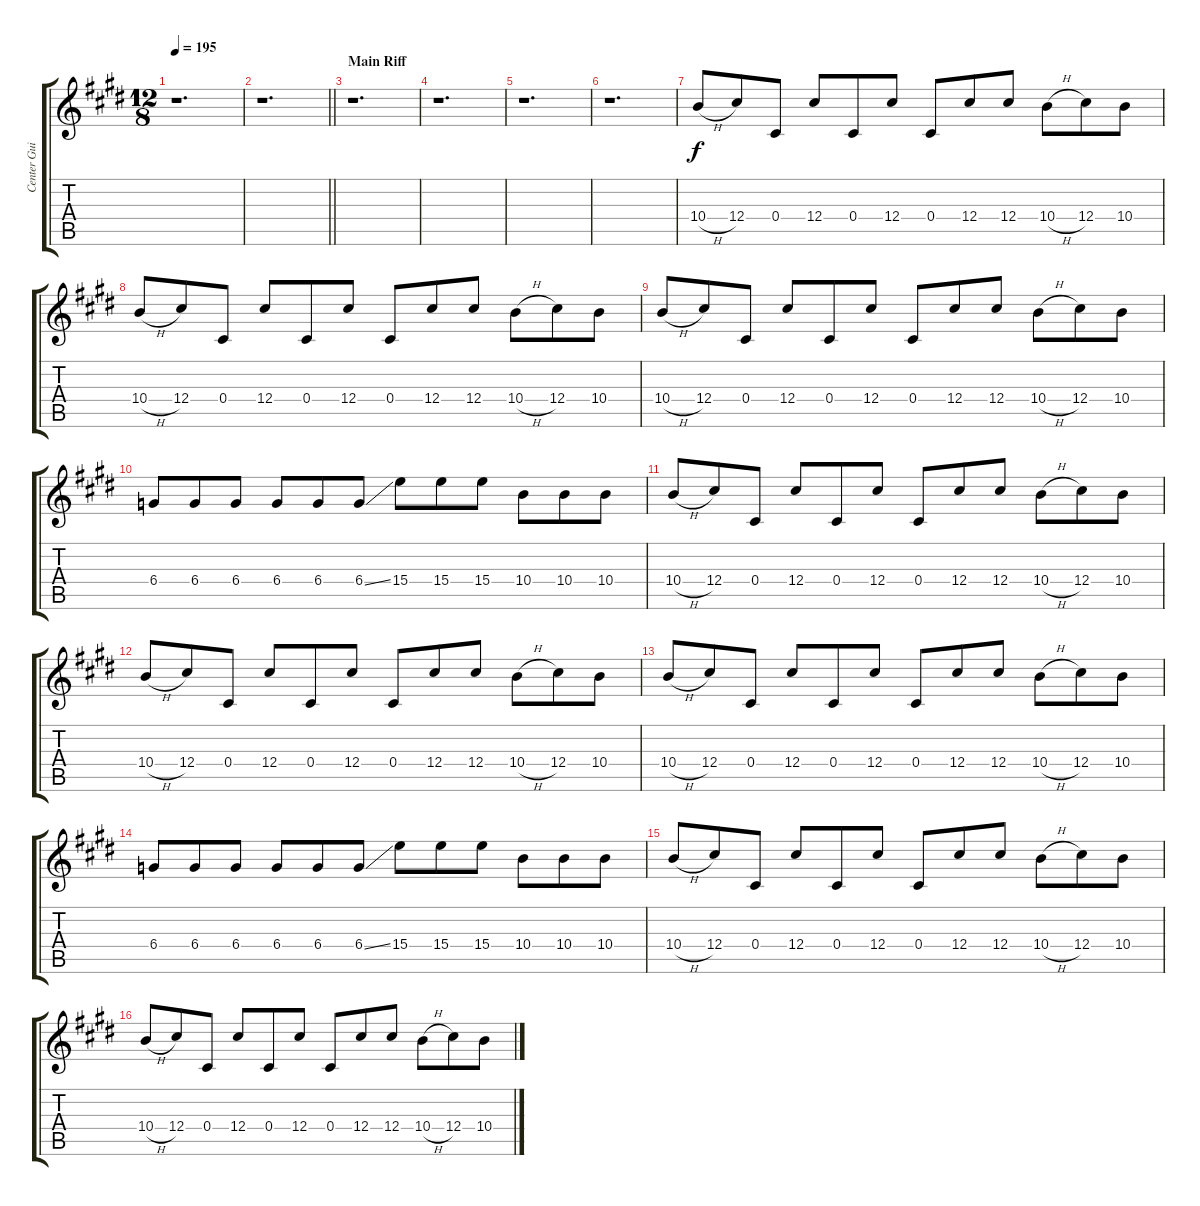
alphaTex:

\track ("Center Guitar" "Center Gui") {instrument overdrivenguitar}
\staff {score tabs}
\tuning (Eb4 Bb3 Gb3 Db3 Ab2 Db2) {hide}
\ts (12 8)
\tempo 195
\clef g2
\ks e
r.1{d dy f} |
\barLineRight lightlight
r.1{d} |
\section ("" "Main Riff")
r.1{d} |
r.1{d} |
r.1{d} |
r.1{d} |
10.4{h}.8 12.4.8 0.4.8 12.4.8 0.4.8 12.4.8 0.4.8 12.4.8 12.4.8 10.4{h}.8 12.4.8 10.4.8 |
10.4{h}.8 12.4.8 0.4.8 12.4.8 0.4.8 12.4.8 0.4.8 12.4.8 12.4.8 10.4{h}.8 12.4.8 10.4.8 |
10.4{h}.8 12.4.8 0.4.8 12.4.8 0.4.8 12.4.8 0.4.8 12.4.8 12.4.8 10.4{h}.8 12.4.8 10.4.8 |
6.4.8 6.4.8 6.4.8 6.4.8 6.4.8 6.4{ss}.8 15.4.8 15.4.8 15.4.8 10.4.8 10.4.8 10.4.8 |
10.4{h}.8 12.4.8 0.4.8 12.4.8 0.4.8 12.4.8 0.4.8 12.4.8 12.4.8 10.4{h}.8 12.4.8 10.4.8 |
10.4{h}.8 12.4.8 0.4.8 12.4.8 0.4.8 12.4.8 0.4.8 12.4.8 12.4.8 10.4{h}.8 12.4.8 10.4.8 |
10.4{h}.8 12.4.8 0.4.8 12.4.8 0.4.8 12.4.8 0.4.8 12.4.8 12.4.8 10.4{h}.8 12.4.8 10.4.8 |
6.4.8 6.4.8 6.4.8 6.4.8 6.4.8 6.4{ss}.8 15.4.8 15.4.8 15.4.8 10.4.8 10.4.8 10.4.8 |
10.4{h}.8 12.4.8 0.4.8 12.4.8 0.4.8 12.4.8 0.4.8 12.4.8 12.4.8 10.4{h}.8 12.4.8 10.4.8 |
10.4{h}.8 12.4.8 0.4.8 12.4.8 0.4.8 12.4.8 0.4.8 12.4.8 12.4.8 10.4{h}.8 12.4.8 10.4.8
